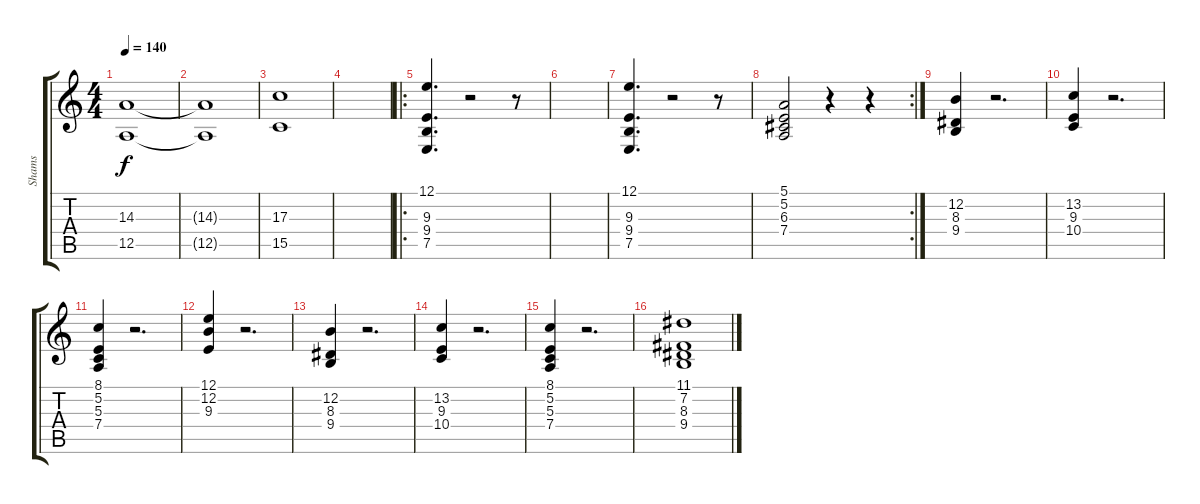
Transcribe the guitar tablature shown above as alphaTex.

\track ("Shams" "Shams") {instrument stringensemble1}
\staff {score tabs}
\tuning (E4 B3 G3 D3 A2 E2) {hide}
\ts (4 4)
\tempo 140
\clef g2
\ks c
(14.3 12.5).1{dy f} |
(14.3{t} 12.5{t}).1 |
(17.3 15.5).1 |
|
\ro
(12.1 9.3 9.4 7.5).4{d} r.2 r.8 |
|
(12.1 9.3 9.4 7.5).4{d} r.2 r.8 |
\rc 2
(5.1 5.2 6.3 7.4).2 r.4 r.4 |
(12.2 8.3 9.4).4 r.2{d} |
(13.2 9.3 10.4).4 r.2{d} |
(8.1 5.2 5.3 7.4).4 r.2{d} |
(12.1 12.2 9.3).4 r.2{d} |
(12.2 8.3 9.4).4 r.2{d} |
(13.2 9.3 10.4).4 r.2{d} |
(8.1 5.2 5.3 7.4).4 r.2{d} |
(11.1 7.2 8.3 9.4).1
